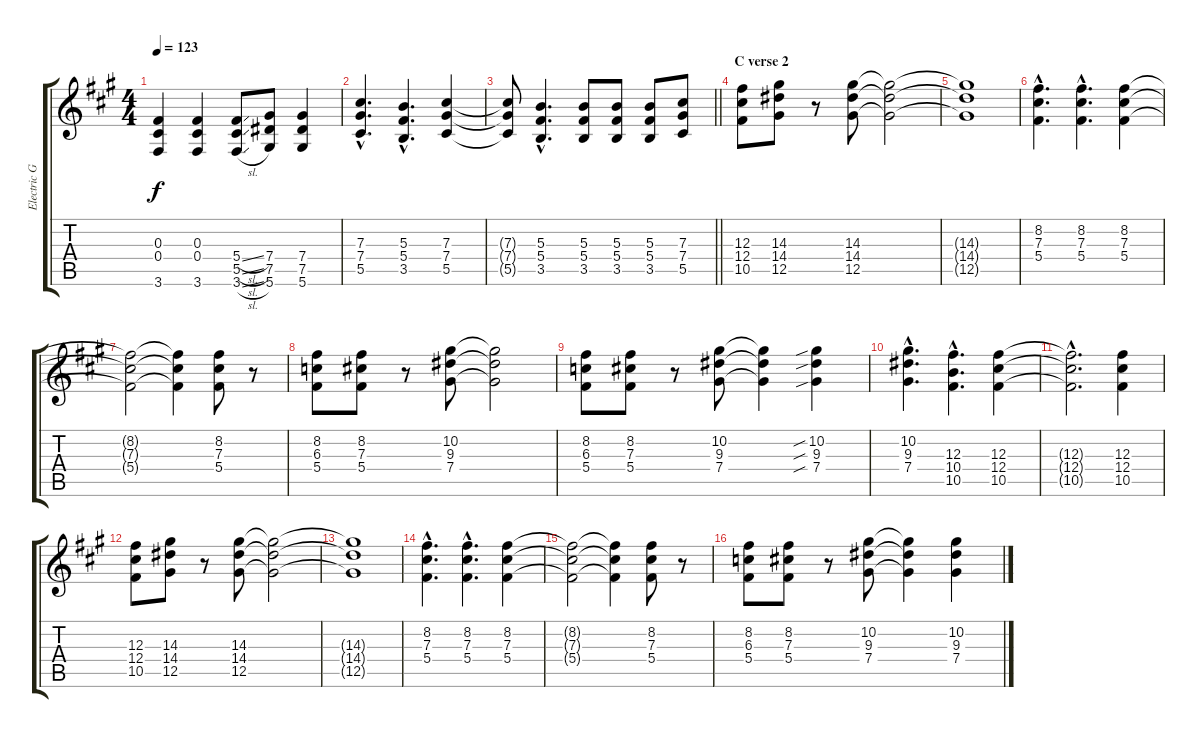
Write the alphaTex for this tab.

\track ("Electric Guitar 1" "Electric G") {instrument overdrivenguitar}
\staff {score tabs}
\tuning (Eb4 Bb3 Gb3 Db3 Ab2 Eb2) {hide}
\ts (4 4)
\tempo 123
\clef g2
\ks a
(0.3{t} 0.4{t} 3.6{t}).4{dy f} (0.3 0.4 3.6).4 (5.4{sl} 5.5{sl} 3.6{sl}).8 (7.4 7.5 5.6).8 (7.4 7.5 5.6).4 |
(7.3{hac} 7.4{hac} 5.5{hac}).4{d} (5.3{hac} 5.4{hac} 3.5{hac}).4{d} (7.3 7.4 5.5).4 |
\barLineRight lightlight
(7.3{t} 7.4{t} 5.5{t}).8 (5.3{hac} 5.4{hac} 3.5{hac}).4{d} (5.3 5.4 3.5).8 (5.3 5.4 3.5).8 (5.3 5.4 3.5).8 (7.3 7.4 5.5).8 |
\section ("" "C verse 2")
(12.3 12.4 10.5).8 (14.3 14.4 12.5).8 r.8 (14.3 14.4 12.5).8 (14.3{t} 14.4{t} 12.5{t}).2 |
(14.3{t} 14.4{t} 12.5{t}).1 |
(8.2{hac} 7.3{hac} 5.4{hac}).4{d} (8.2{hac} 7.3{hac} 5.4{hac}).4{d} (8.2 7.3 5.4).4 |
(8.2{t} 7.3{t} 5.4{t}).2 (8.2{t} 7.3{t} 5.4{t}).4 (8.2 7.3 5.4).8 r.8 |
(8.2 6.3 5.4).8 (8.2 7.3 5.4).8 r.8 (10.2 9.3 7.4).8 (10.2{t} 9.3{t} 7.4{t}).2 |
(8.2 6.3 5.4).8 (8.2 7.3 5.4).8 r.8 (10.2 9.3 7.4).8 (10.2{t} 9.3{t} 7.4{t}).4 (10.2{sib} 9.3{sib} 7.4{sib}).4 |
(10.2{hac} 9.3{hac} 7.4{hac}).4{d} (12.3{hac} 10.4{hac} 10.5{hac}).4{d} (12.3 12.4 10.5).4 |
(12.3{hac t} 12.4{hac t} 10.5{hac t}).2{d} (12.3 12.4 10.5).4 |
(12.3 12.4 10.5).8 (14.3 14.4 12.5).8 r.8 (14.3 14.4 12.5).8 (14.3{t} 14.4{t} 12.5{t}).2 |
(14.3{t} 14.4{t} 12.5{t}).1 |
(8.2{hac} 7.3{hac} 5.4{hac}).4{d} (8.2{hac} 7.3{hac} 5.4{hac}).4{d} (8.2 7.3 5.4).4 |
(8.2{t} 7.3{t} 5.4{t}).2 (8.2{t} 7.3{t} 5.4{t}).4 (8.2 7.3 5.4).8 r.8 |
(8.2 6.3 5.4).8 (8.2 7.3 5.4).8 r.8 (10.2 9.3 7.4).8 (10.2{t} 9.3{t} 7.4{t}).4 (10.2 9.3 7.4).4
